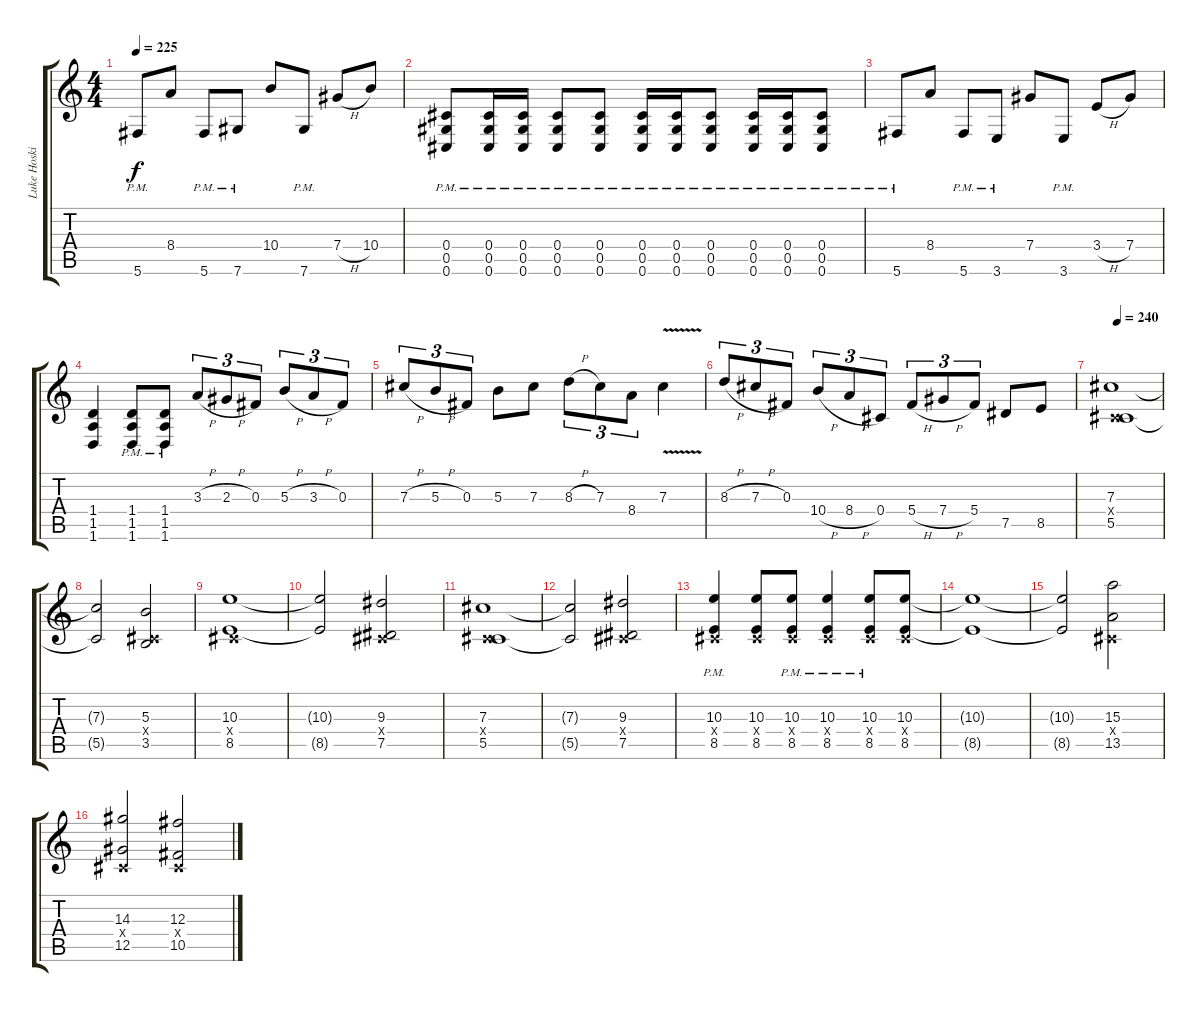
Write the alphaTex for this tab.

\track ("Luke Hoskin" "Luke Hoski") {instrument overdrivenguitar}
\staff {score tabs}
\tuning (Eb4 Bb3 Gb3 Db3 Ab2 Db2) {hide}
\ts (4 4)
\tempo 225
\clef g2
\ks c
5.6{pm}.8{dy f} 8.4.8 5.6{pm}.8 7.6{pm}.8 10.4.8 7.6{pm}.8 7.4{h}.8 10.4.8 |
(0.4{pm} 0.5{pm} 0.6{pm}).8 (0.4{pm} 0.5{pm} 0.6{pm}).16 (0.4{pm} 0.5{pm} 0.6{pm}).16 (0.4{pm} 0.5{pm} 0.6{pm}).8 (0.4{pm} 0.5{pm} 0.6{pm}).8 (0.4{pm} 0.5{pm} 0.6{pm}).16 (0.4{pm} 0.5{pm} 0.6{pm}).16 (0.4{pm} 0.5{pm} 0.6{pm}).8 (0.4{pm} 0.5{pm} 0.6{pm}).16 (0.4{pm} 0.5{pm} 0.6{pm}).16 (0.4{pm} 0.5{pm} 0.6{pm}).8 |
5.6{pm}.8 8.4.8 5.6{pm}.8 3.6{pm}.8 7.4.8 3.6{pm}.8 3.4{h}.8 7.4.8 |
(1.4 1.5 1.6).4 (1.4{pm} 1.5{pm} 1.6{pm}).8 (1.4{pm} 1.5{pm} 1.6{pm}).8 3.3{h}.8{tu (3 2)} 2.3{h}.8{tu (3 2)} 0.3.8{tu (3 2)} 5.3{h}.8{tu (3 2)} 3.3{h}.8{tu (3 2)} 0.3.8{tu (3 2)} |
7.3{h}.8{tu (3 2)} 5.3{h}.8{tu (3 2)} 0.3.8{tu (3 2)} 5.3.8 7.3.8 8.3{h}.8{tu (3 2)} 7.3.8{tu (3 2)} 8.4.8{tu (3 2)} 7.3{v}.4 |
8.3{h}.8{tu (3 2)} 7.3{h}.8{tu (3 2)} 0.3.8{tu (3 2)} 10.4{h}.8{tu (3 2)} 8.4{h}.8{tu (3 2)} 0.4.8{tu (3 2)} 5.4{h}.8{tu (3 2)} 7.4{h}.8{tu (3 2)} 5.4.8{tu (3 2)} 7.5.8 8.5.8 |
\tempo 240
(7.3 0.4{x} 5.5).1 |
(7.3{t} 5.5{t}).2 (5.3 0.4{x} 3.5).2 |
(10.3 0.4{x} 8.5).1 |
(10.3{t} 8.5{t}).2 (9.3 0.4{x} 7.5).2 |
(7.3 0.4{x} 5.5).1 |
(7.3{t} 5.5{t}).2 (9.3 0.4{x} 7.5).2 |
(10.3{pm} 0.4{x} 8.5{pm}).4 (10.3 0.4{x} 8.5).8 (10.3{pm} 0.4{x} 8.5{pm}).8 (10.3{pm} 0.4{x} 8.5{pm}).4 (10.3{pm} 0.4{x} 8.5{pm}).8 (10.3 0.4{x} 8.5).8 |
(10.3{t} 8.5{t}).1 |
(10.3{t} 8.5{t}).2 (15.3 0.4{x} 13.5).2 |
(14.3 0.4{x} 12.5).2 (12.3 0.4{x} 10.5).2
